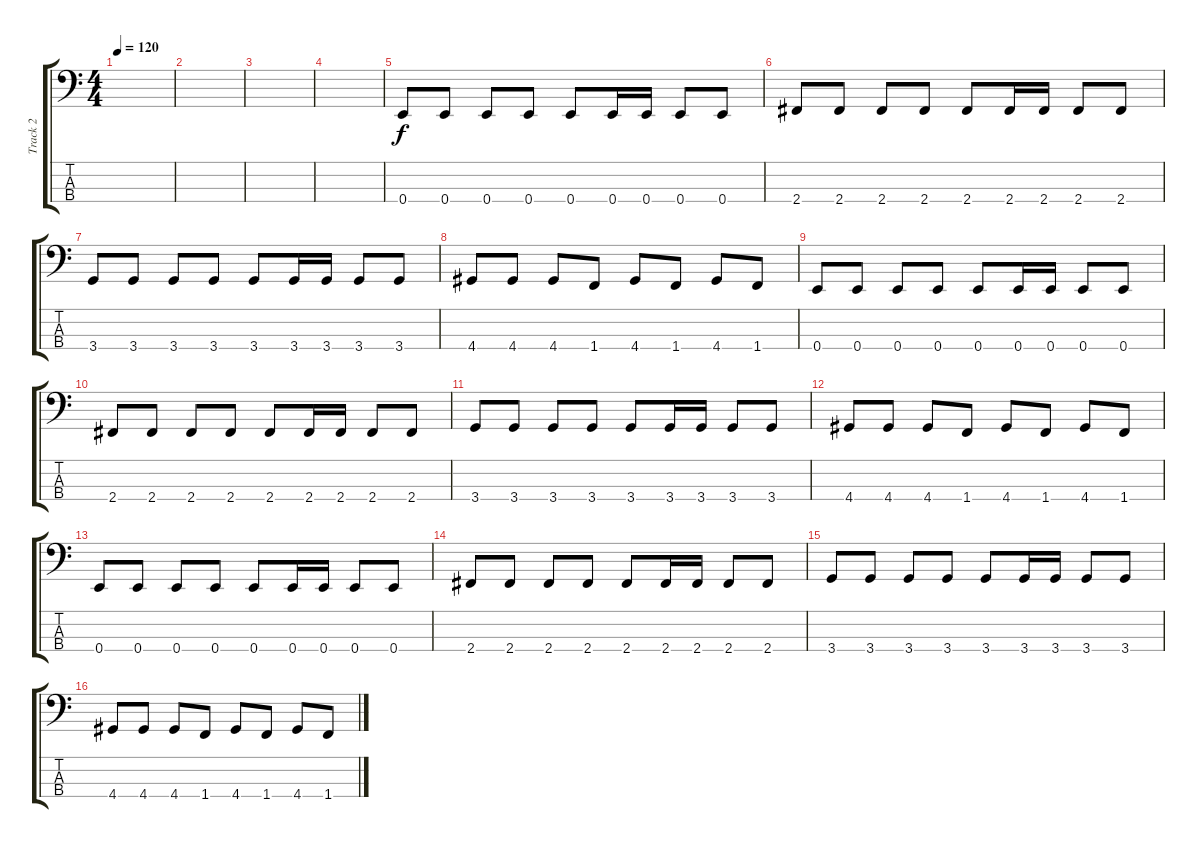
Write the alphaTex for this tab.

\track ("Track 2" "Track 2") {instrument electricbasspick}
\staff {score tabs}
\tuning (G2 D2 A1 E1) {hide}
\ts (4 4)
\tempo 120
\clef f4
\ks c
|
|
|
|
0.4.8 0.4.8 0.4.8 0.4.8 0.4.8 0.4.16 0.4.16 0.4.8 0.4.8 |
2.4.8 2.4.8 2.4.8 2.4.8 2.4.8 2.4.16 2.4.16 2.4.8 2.4.8 |
3.4.8 3.4.8 3.4.8 3.4.8 3.4.8 3.4.16 3.4.16 3.4.8 3.4.8 |
4.4.8 4.4.8 4.4.8 1.4.8 4.4.8 1.4.8 4.4.8 1.4.8 |
0.4.8 0.4.8 0.4.8 0.4.8 0.4.8 0.4.16 0.4.16 0.4.8 0.4.8 |
2.4.8 2.4.8 2.4.8 2.4.8 2.4.8 2.4.16 2.4.16 2.4.8 2.4.8 |
3.4.8 3.4.8 3.4.8 3.4.8 3.4.8 3.4.16 3.4.16 3.4.8 3.4.8 |
4.4.8 4.4.8 4.4.8 1.4.8 4.4.8 1.4.8 4.4.8 1.4.8 |
0.4.8 0.4.8 0.4.8 0.4.8 0.4.8 0.4.16 0.4.16 0.4.8 0.4.8 |
2.4.8 2.4.8 2.4.8 2.4.8 2.4.8 2.4.16 2.4.16 2.4.8 2.4.8 |
3.4.8 3.4.8 3.4.8 3.4.8 3.4.8 3.4.16 3.4.16 3.4.8 3.4.8 |
4.4.8 4.4.8 4.4.8 1.4.8 4.4.8 1.4.8 4.4.8 1.4.8
